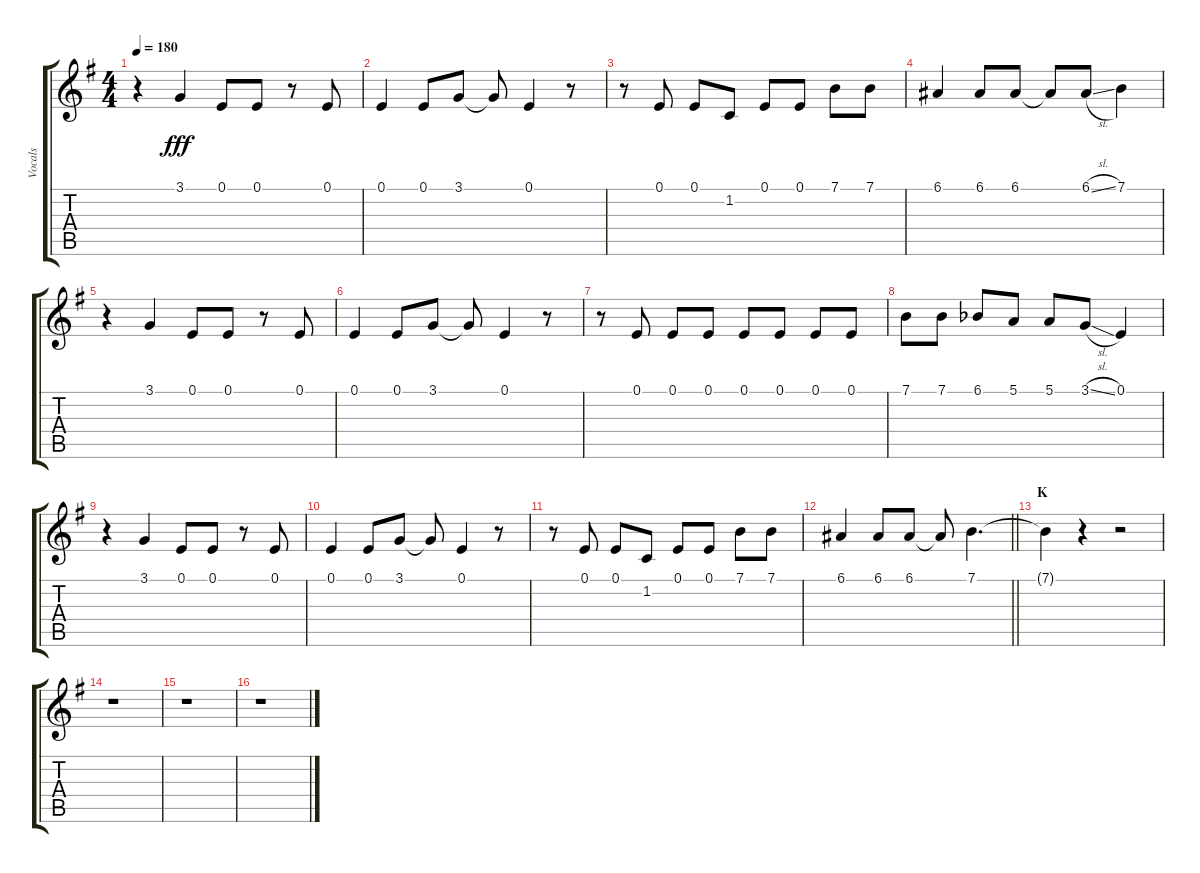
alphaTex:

\track ("Vocals" "Vocals") {instrument voiceoohs}
\staff {score tabs}
\tuning (E4 B3 G3 D3 A2 E2) {hide}
\ts (4 4)
\tempo 180
\clef g2
\ks g
r.4{dy fff} 3.1.4 0.1.8 0.1.8 r.8 0.1.8 |
0.1.4 0.1.8 3.1.8 3.1{t}.8 0.1.4 r.8 |
r.8 0.1.8 0.1.8 1.2.8 0.1.8 0.1.8 7.1.8 7.1.8 |
6.1.4 6.1.8 6.1.8 6.1{t}.8 6.1{sl}.8 7.1.4 |
r.4 3.1.4 0.1.8 0.1.8 r.8 0.1.8 |
0.1.4 0.1.8 3.1.8 3.1{t}.8 0.1.4 r.8 |
r.8 0.1.8 0.1.8 0.1.8 0.1.8 0.1.8 0.1.8 0.1.8 |
7.1.8 7.1.8 6.1{acc b}.8 5.1.8 5.1.8 3.1{sl}.8 0.1.4 |
r.4 3.1.4 0.1.8 0.1.8 r.8 0.1.8 |
0.1.4 0.1.8 3.1.8 3.1{t}.8 0.1.4 r.8 |
r.8 0.1.8 0.1.8 1.2.8 0.1.8 0.1.8 7.1.8 7.1.8 |
\barLineRight lightlight
6.1.4 6.1.8 6.1.8 6.1{t}.8 7.1.4{d} |
\section ("" "K")
7.1{t}.4 r.4 r.2 |
r.1 |
r.1 |
r.1
